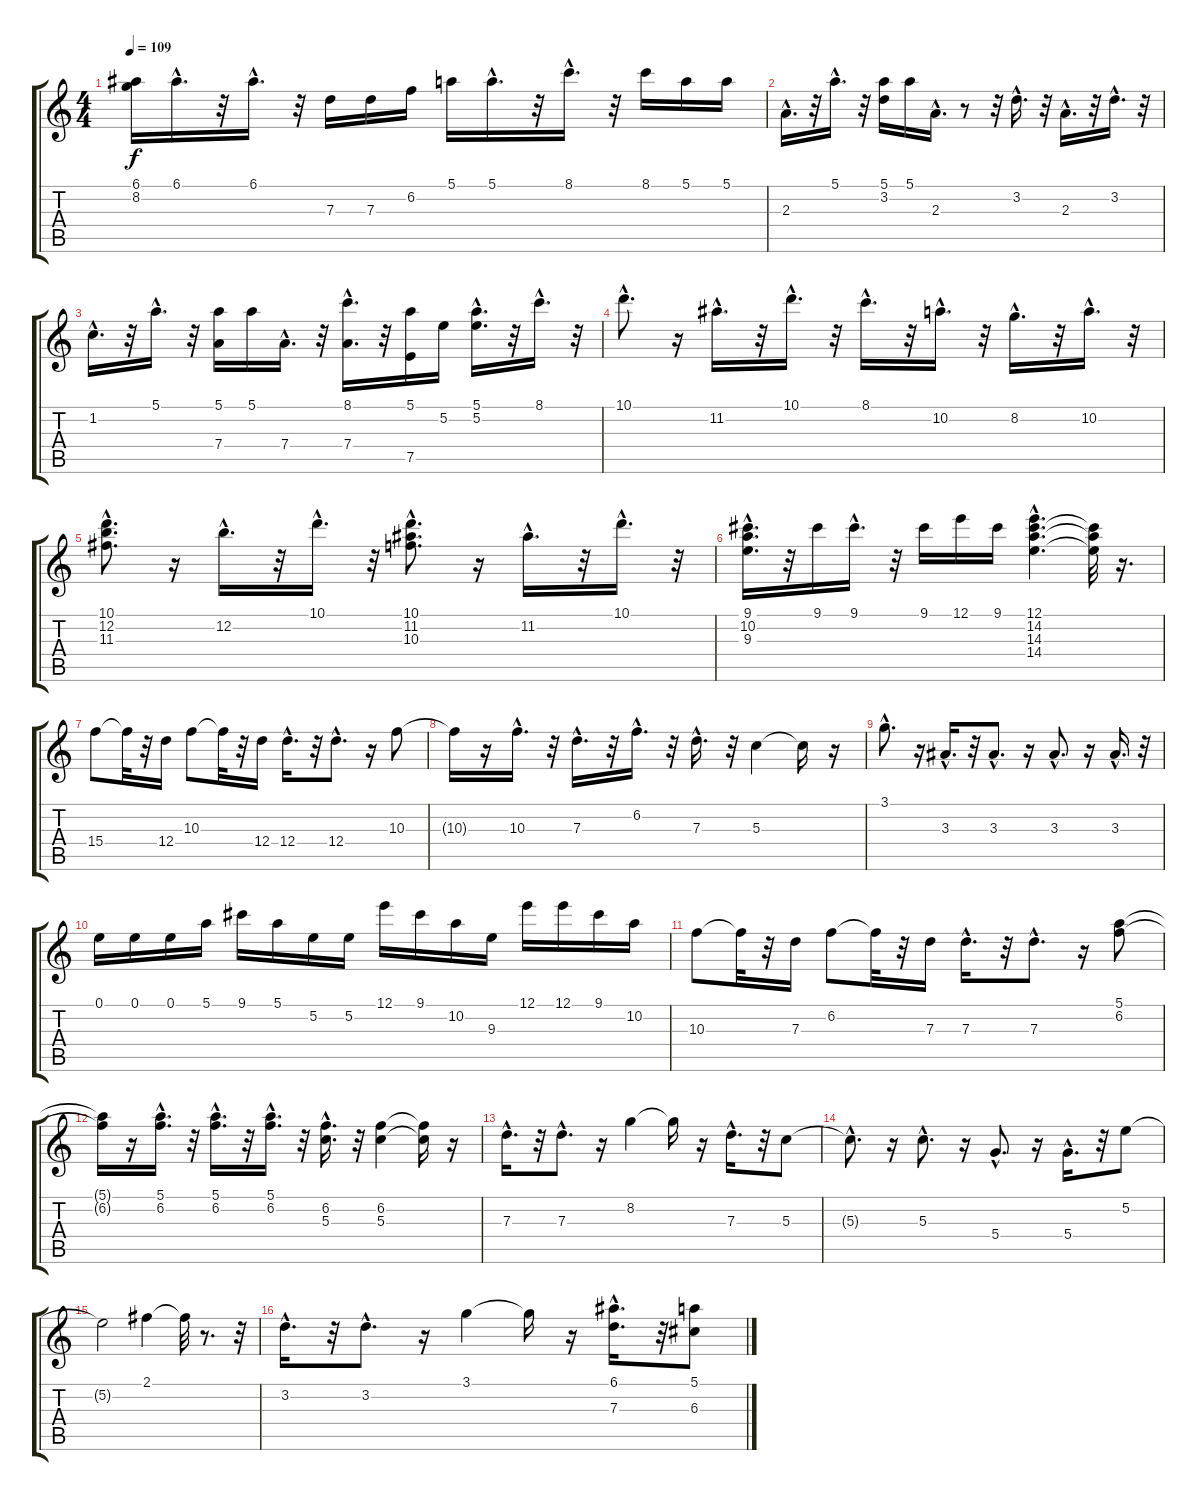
\track "" {instrument acousticguitarnylon}
\staff {score tabs}
\tuning (E4 B3 G3 D3 A2 E2) {hide}
\ts (4 4)
\tempo 109
\clef g2
\ks c
(6.1 8.2).16{dy f} 6.1{hac}.16{d} r.32 6.1{hac}.16{d} r.32 7.3.16 7.3.16 6.2.16 5.1.16 5.1{hac}.16{d} r.32 8.1{hac}.16{d} r.32 8.1.16 5.1.16 5.1.16 |
2.3{hac}.16{d} r.32 5.1{hac}.16{d} r.32 (5.1 3.2).16 5.1.16 2.3{hac}.16{d} r.8 r.32 3.2{hac}.16{d} r.32 2.3{hac}.16{d} r.32 3.2{hac}.16{d} r.32 |
1.2{hac}.16{d} r.32 5.1{hac}.16{d} r.32 (5.1 7.4).16 5.1.16 7.4{hac}.16{d} r.32 (8.1 7.4{hac}).16{d} r.32 (5.1 7.5).16 5.2.16 (5.1{hac} 5.2{hac}).16{d} r.32 8.1{hac}.16{d} r.32 |
10.1{hac}.8{d} r.16 11.2{hac}.16{d} r.32 10.1{hac}.16{d} r.32 8.1{hac}.16{d} r.32 10.2{hac}.16{d} r.32 8.2{hac}.16{d} r.32 10.2{hac}.16{d} r.32 |
(10.1{hac} 12.2{hac} 11.3{hac}).8{d} r.16 12.2{hac}.16{d} r.32 10.1{hac}.16{d} r.32 (10.1{hac} 11.2{hac} 10.3{hac}).8{d} r.16 11.2{hac}.16{d} r.32 10.1{hac}.16{d} r.32 |
(9.1{hac} 10.2{hac} 9.3{hac}).16{d} r.32 9.1.16 9.1{hac}.16{d} r.32 9.1.16 12.1.16 9.1.16 (12.1{hac} 14.2{hac} 14.3{hac} 14.4{hac}).4{d} (14.2{t} 14.3{t} 14.4{t}).32 r.16{d} |
15.4.8 15.4{t}.32 r.32 12.4.16 10.3.8 10.3{t}.32 r.32 12.4.16 12.4{hac}.16{d} r.32 12.4{hac}.8{d} r.16 10.3.8 |
10.3{t}.16 r.16 10.3{hac}.16{d} r.32 7.3{hac}.16{d} r.32 6.2{hac}.16{d} r.32 7.3{hac}.16{d} r.32 5.3.4 5.3{t}.16 r.16 |
3.1{hac}.8{d} r.16 3.3{hac}.16{d} r.32 3.3{hac}.8{d} r.16 3.3{hac}.8{d} r.16 3.3{hac}.16{d} r.32 |
0.1.16 0.1.16 0.1.16 5.1.16 9.1.16 5.1.16 5.2.16 5.2.16 12.1.16 9.1.16 10.2.16 9.3.16 12.1.16 12.1.16 9.1.16 10.2.16 |
10.3.8 10.3{t}.32 r.32 7.3.16 6.2.8 6.2{t}.32 r.32 7.3.16 7.3{hac}.16{d} r.32 7.3{hac}.8{d} r.16 (5.1 6.2).8 |
(5.1{t} 6.2{t}).16 r.16 (5.1{hac} 6.2{hac}).16{d} r.32 (5.1{hac} 6.2{hac}).16{d} r.32 (5.1{hac} 6.2{hac}).16{d} r.32 (6.2{hac} 5.3{hac}).16{d} r.32 (6.2 5.3).4 (6.2{t} 5.3{t}).16 r.16 |
7.3{hac}.16{d} r.32 7.3{hac}.8{d} r.16 8.2.4 8.2{t}.16 r.16 7.3{hac}.16{d} r.32 5.3.8 |
5.3{hac t}.8{d} r.16 5.3{hac}.8{d} r.16 5.4{hac}.8{d} r.16 5.4{hac}.16{d} r.32 5.2.8 |
5.2{t}.2 2.1.4 2.1{t}.32 r.8{d} r.32 |
3.2{hac}.16{d} r.32 3.2{hac}.8{d} r.16 3.1.4 3.1{t}.16 r.16 (6.1{hac} 7.3{hac}).16{d} r.32 (5.1 6.3).8
